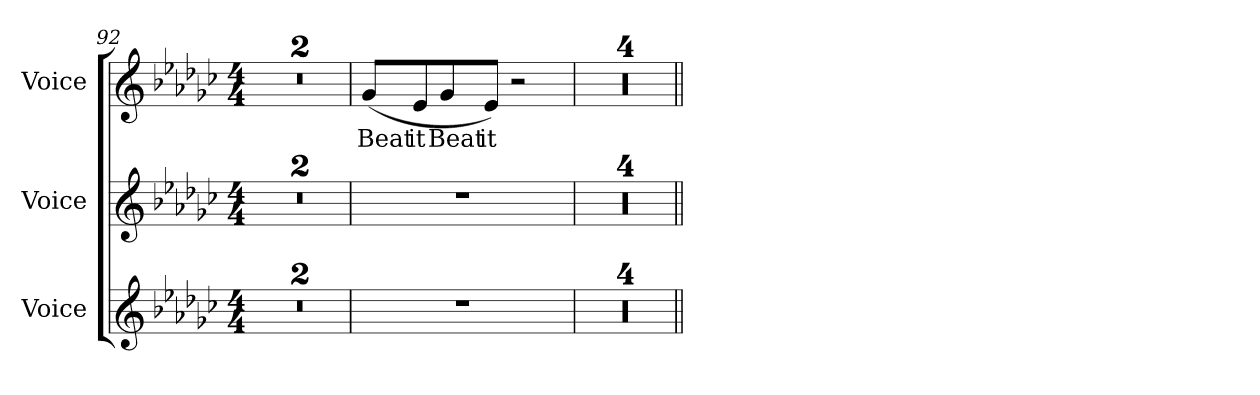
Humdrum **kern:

**kern	**kern	**kern	**text
*part3	*part2	*part1	*part1
*staff3	*staff2	*staff1	*staff1
*I"Voice	*I"Voice	*I"Voice	*
*I'Voice	*I'Voice	*I'Voice	*
*clefG2	*clefG2	*clefG2	*
*k[b-e-a-d-g-c-]	*k[b-e-a-d-g-c-]	*k[b-e-a-d-g-c-]	*
*e-:	*e-:	*e-:	*
*M4/4	*M4/4	*M4/4	*
=92	=92	=92	=92
1r	1r	1r	.
=93	=93	=93	=93
1r	1r	1r	.
!!LO:LB:g=z
=94	=94	=94	=94
!	!	!	!LO:LY:b:color=#000000
1r	1r	(8g-i/L	Beat
!	!	!	!LO:LY:b:color=#000000
.	.	8e-i/	it
!	!	!	!LO:LY:b:color=#000000
.	.	8g-i/	Beat
!	!	!	!LO:LY:b:color=#000000
.	.	8e-i/J)	it
.	.	2r	.
=95	=95	=95	=95
1r	1r	1r	.
=96	=96	=96	=96
1r	1r	1r	.
=97	=97	=97	=97
1r	1r	1r	.
=98	=98	=98	=98
1r	1r	1r	.
=||	=||	=||	=||
*-	*-	*-	*-
